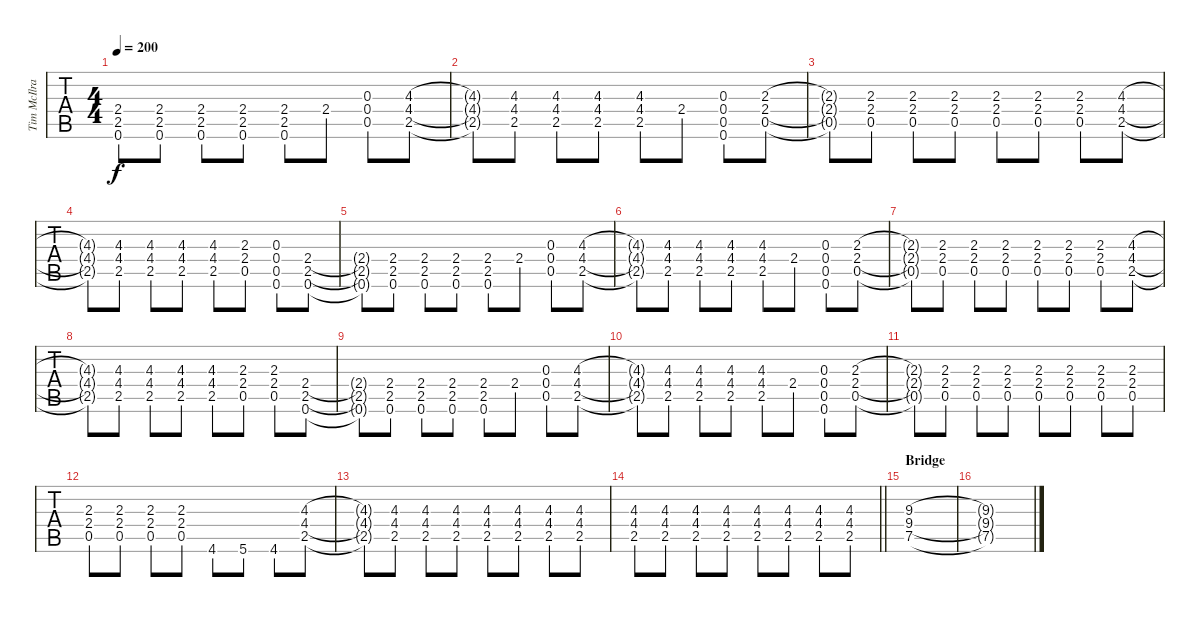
\track ("Tim McIlrath - Guitar One" "Tim McIlra") {instrument distortionguitar}
\staff {tabs}
\tuning (Eb4 Bb3 Gb3 Db3 Ab2 Eb2) {hide}
\ts (4 4)
\tempo 200
\clef g2
\ks c
(2.4{t} 2.5{t} 0.6{t}).8{dy f} (2.4 2.5 0.6).8 (2.4 2.5 0.6).8 (2.4 2.5 0.6).8 (2.4 2.5 0.6).8 2.4.8 (0.3 0.4 0.5).8 (4.3 4.4 2.5).8 |
(4.3{t} 4.4{t} 2.5{t}).8 (4.3 4.4 2.5).8 (4.3 4.4 2.5).8 (4.3 4.4 2.5).8 (4.3 4.4 2.5).8 2.4.8 (0.3 0.4 0.5 0.6).8 (2.3 2.4 0.5).8 |
(2.3{t} 2.4{t} 0.5{t}).8 (2.3 2.4 0.5).8 (2.3 2.4 0.5).8 (2.3 2.4 0.5).8 (2.3 2.4 0.5).8 (2.3 2.4 0.5).8 (2.3 2.4 0.5).8 (4.3 4.4 2.5).8 |
(4.3{t} 4.4{t} 2.5{t}).8 (4.3 4.4 2.5).8 (4.3 4.4 2.5).8 (4.3 4.4 2.5).8 (4.3 4.4 2.5).8 (2.3 2.4 0.5).8 (0.3 0.4 0.5 0.6).8 (2.4 2.5 0.6).8 |
(2.4{t} 2.5{t} 0.6{t}).8 (2.4 2.5 0.6).8 (2.4 2.5 0.6).8 (2.4 2.5 0.6).8 (2.4 2.5 0.6).8 2.4.8 (0.3 0.4 0.5).8 (4.3 4.4 2.5).8 |
(4.3{t} 4.4{t} 2.5{t}).8 (4.3 4.4 2.5).8 (4.3 4.4 2.5).8 (4.3 4.4 2.5).8 (4.3 4.4 2.5).8 2.4.8 (0.3 0.4 0.5 0.6).8 (2.3 2.4 0.5).8 |
(2.3{t} 2.4{t} 0.5{t}).8 (2.3 2.4 0.5).8 (2.3 2.4 0.5).8 (2.3 2.4 0.5).8 (2.3 2.4 0.5).8 (2.3 2.4 0.5).8 (2.3 2.4 0.5).8 (4.3 4.4 2.5).8 |
(4.3{t} 4.4{t} 2.5{t}).8 (4.3 4.4 2.5).8 (4.3 4.4 2.5).8 (4.3 4.4 2.5).8 (4.3 4.4 2.5).8 (2.3 2.4 0.5).8 (2.3 2.4 0.5).8 (2.4 2.5 0.6).8 |
(2.4{t} 2.5{t} 0.6{t}).8 (2.4 2.5 0.6).8 (2.4 2.5 0.6).8 (2.4 2.5 0.6).8 (2.4 2.5 0.6).8 2.4.8 (0.3 0.4 0.5).8 (4.3 4.4 2.5).8 |
(4.3{t} 4.4{t} 2.5{t}).8 (4.3 4.4 2.5).8 (4.3 4.4 2.5).8 (4.3 4.4 2.5).8 (4.3 4.4 2.5).8 2.4.8 (0.3 0.4 0.5 0.6).8 (2.3 2.4 0.5).8 |
(2.3{t} 2.4{t} 0.5{t}).8 (2.3 2.4 0.5).8 (2.3 2.4 0.5).8 (2.3 2.4 0.5).8 (2.3 2.4 0.5).8 (2.3 2.4 0.5).8 (2.3 2.4 0.5).8 (2.3 2.4 0.5).8 |
(2.3 2.4 0.5).8 (2.3 2.4 0.5).8 (2.3 2.4 0.5).8 (2.3 2.4 0.5).8 4.6.8 5.6.8 4.6.8 (4.3 4.4 2.5).8 |
(4.3{t} 4.4{t} 2.5{t}).8 (4.3 4.4 2.5).8 (4.3 4.4 2.5).8 (4.3 4.4 2.5).8 (4.3 4.4 2.5).8 (4.3 4.4 2.5).8 (4.3 4.4 2.5).8 (4.3 4.4 2.5).8 |
\barLineRight lightlight
(4.3 4.4 2.5).8 (4.3 4.4 2.5).8 (4.3 4.4 2.5).8 (4.3 4.4 2.5).8 (4.3 4.4 2.5).8 (4.3 4.4 2.5).8 (4.3 4.4 2.5).8 (4.3 4.4 2.5).8 |
\section ("" "Bridge")
(9.3 9.4 7.5).1{volume 0} |
(9.3{t} 9.4{t} 7.5{t}).1
